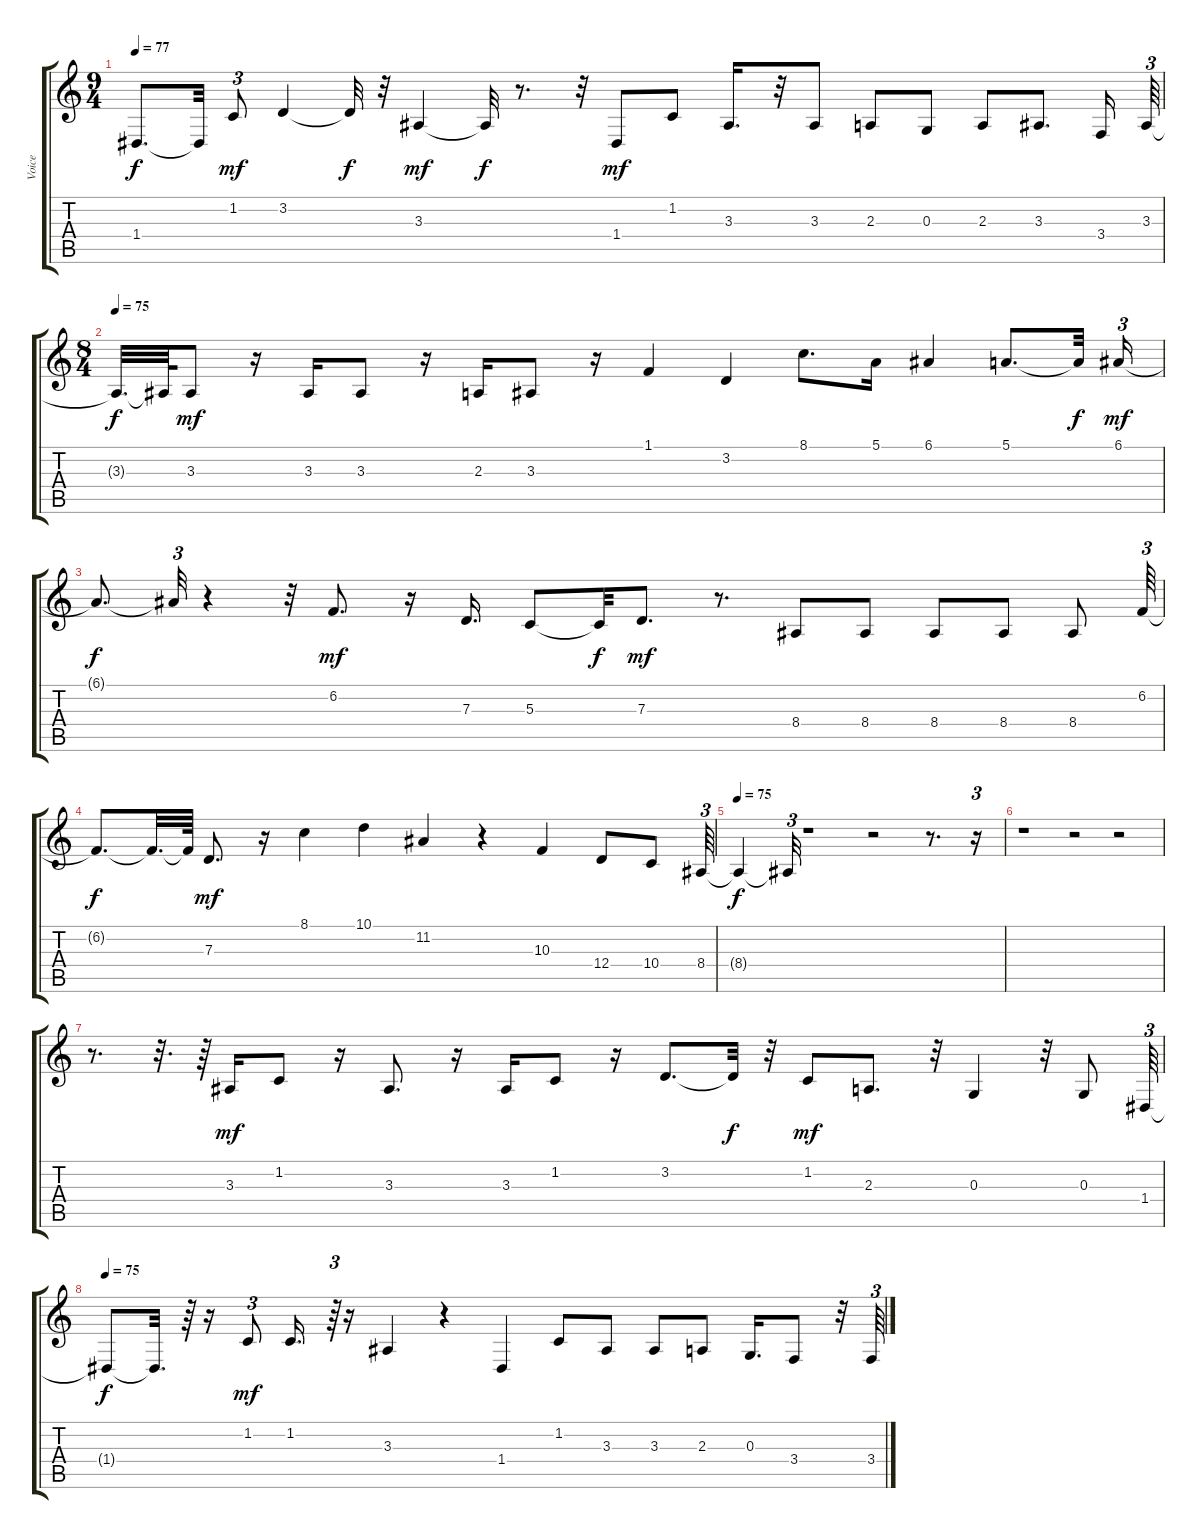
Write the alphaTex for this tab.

\track ("Voice" "Voice") {instrument choiraahs}
\staff {score tabs}
\tuning (E4 B3 G3 D3 A2 E2) {hide}
\ts (9 4)
\tempo 77
\clef g2
\ks c
1.4{t}.8{d dy f} 1.4{t}.32 1.2.8{tu (3 2) dy mf} 3.2.4 3.2{t}.32{dy f} r.32 3.3.4{dy mf} 3.3{t}.32{dy f} r.8{d} r.32 1.4.8{dy mf} 1.2.8 3.3.16{d} r.32 3.3.8 2.3.8 0.3.8 2.3.8 3.3.8{d} 3.4.16 3.3.64{tu (3 2)} |
\ts (8 4)
\tempo 75
3.3{t}.32{d dy f} 3.3{t}.64 3.3.8{dy mf} r.16 3.3.16 3.3.8 r.16 2.3.16 3.3.8 r.16 1.1.4 3.2.4 8.1.8{d} 5.1.16 6.1.4 5.1.8{d} 5.1{t}.32{dy f beam splitsecondary} 6.1.16{tu (3 2) dy mf} |
6.1{t}.8{d dy f} 6.1{t}.32{tu (3 2)} r.4 r.32 6.2.8{d dy mf} r.16 7.3.16{d} 5.3.8 5.3{t}.32{dy f} 7.3.8{d dy mf} r.8{d} 8.4.8 8.4.8 8.4.8 8.4.8 8.4.8 6.2.64{tu (3 2)} |
6.2{t}.8{d dy f} 6.2{t}.32{d} 6.2{t}.64 7.3.8{d dy mf} r.16 8.1.4 10.1.4 11.2.4 r.4 10.3.4 12.4.8 10.4.8 8.4.64{tu (3 2)} |
\tempo 75
8.4{t}.4{dy f} 8.4{t}.32{tu (3 2)} r.1 r.2 r.8{d} r.16{tu (3 2)} |
r.1 r.2 r.2 |
r.8{d} r.32{d} r.64 3.3.16{dy mf} 1.2.8 r.16 3.3.8{d} r.16 3.3.16 1.2.8 r.16 3.2.8{d} 3.2{t}.32{dy f} r.32 1.2.8{dy mf} 2.3.8{d} r.32 0.3.4 r.32 0.3.8 1.4.64{tu (3 2)} |
\tempo 75
1.4{t}.8{dy f} 1.4{t}.32{d} r.64 r.16 1.2.8{tu (3 2) dy mf} 1.2.16{d} r.64{tu (3 2)} r.16 3.3.4 r.4 1.4.4 1.2.8 3.3.8 3.3.8 2.3.8 0.3.16{d} 3.4.8 r.32 3.4.64{tu (3 2)}
